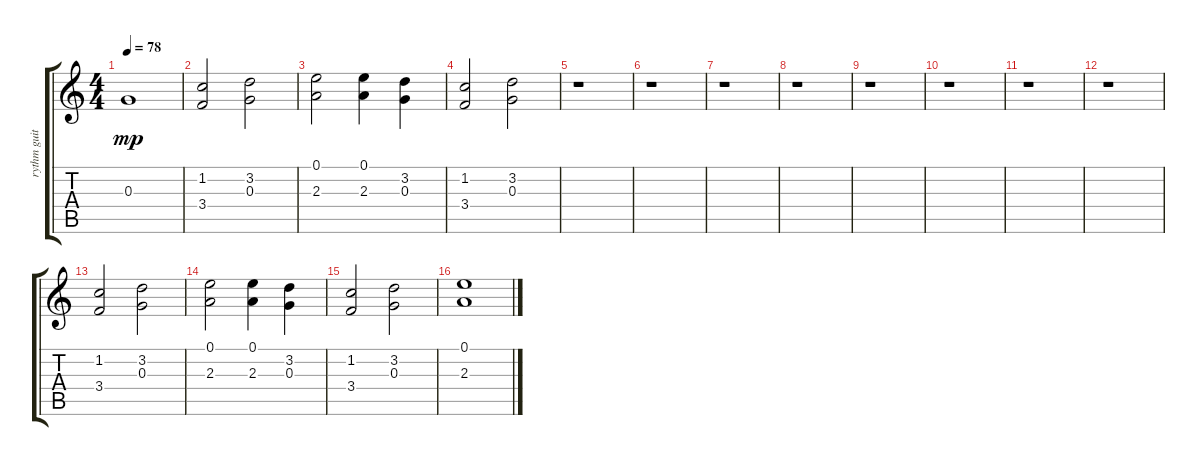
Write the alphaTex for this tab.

\track ("rythm guitar" "rythm guit") {instrument distortionguitar}
\staff {score tabs}
\tuning (E4 B3 G3 D3 A2 E2) {hide}
\ts (4 4)
\tempo 78
\clef g2
\ks c
0.3.1{dy mp} |
(1.2 3.4).2 (3.2 0.3).2 |
(0.1 2.3).2 (0.1 2.3).4 (3.2 0.3).4 |
(1.2 3.4).2 (3.2 0.3).2 |
r.1 |
r.1 |
r.1 |
r.1 |
r.1 |
r.1 |
r.1 |
r.1 |
(1.2 3.4).2 (3.2 0.3).2 |
(0.1 2.3).2 (0.1 2.3).4 (3.2 0.3).4 |
(1.2 3.4).2 (3.2 0.3).2 |
(0.1 2.3).1
